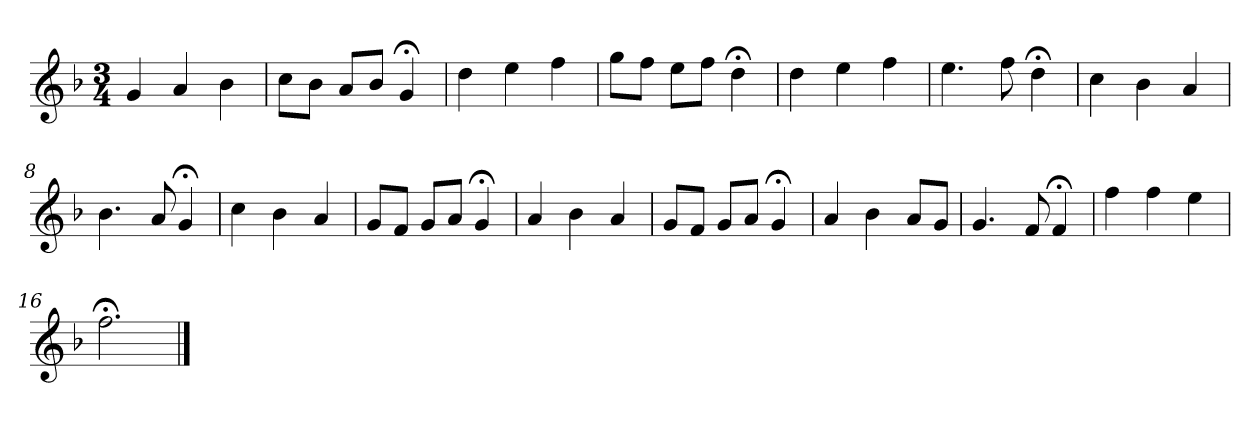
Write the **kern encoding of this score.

**kern
*part1
*staff1
*k[b-]
*F:
*M3/4
*MM120
=1
4g
4a
4b-
=2
8ccL
8b-J
8aL
8b-J
4g;<
=3
4dd
4ee
4ff
=4
8ggL
8ffJ
8eeL
8ffJ
4dd;<
=5
4dd
4ee
4ff
=6
4.ee
8ff
4dd;<
=7
4cc
4b-
4a
=8
4.b-
8a
4g;<
=9
4cc
4b-
4a
=10
8gL
8fJ
8gL
8aJ
4g;<
=11
4a
4b-
4a
=12
8gL
8fJ
8gL
8aJ
4g;<
=13
4a
4b-
8aL
8gJ
=14
4.g
8f
4f;<
=15
4ff
4ff
4ee
=16
2.ff;<
==
*-
